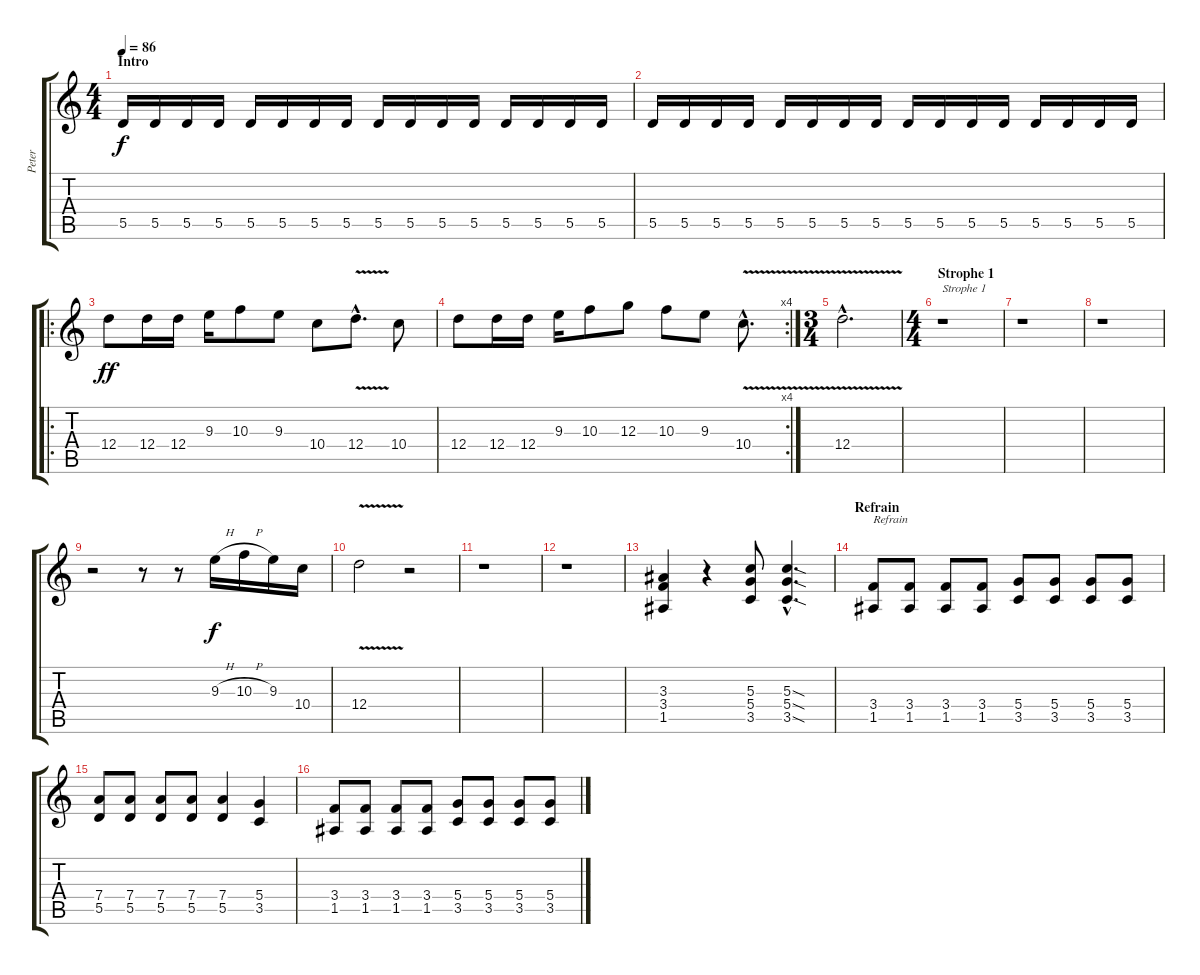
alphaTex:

\track ("Peter" "Peter") {instrument distortionguitar}
\staff {score tabs}
\tuning (E4 B3 G3 D3 A2 E2) {hide}
\ts (4 4)
\section ("" "Intro")
\tempo 86
\clef g2
\ks c
5.5.16{dy f instrument distortionguitar} 5.5.16 5.5.16 5.5.16 5.5.16 5.5.16 5.5.16 5.5.16 5.5.16 5.5.16 5.5.16 5.5.16 5.5.16 5.5.16 5.5.16 5.5.16 |
5.5.16 5.5.16 5.5.16 5.5.16 5.5.16 5.5.16 5.5.16 5.5.16 5.5.16 5.5.16 5.5.16 5.5.16 5.5.16 5.5.16 5.5.16 5.5.16 |
\ro
12.4.8{dy ff} 12.4.16 12.4.16 9.3.16 10.3.8 9.3.8 10.4.8 12.4{v hac}.8{d} 10.4.8 |
\rc 4
12.4.8 12.4.16 12.4.16 9.3.16 10.3.8 12.3.8 10.3.8 9.3.8 10.4{v hac}.8{d} |
\ts (3 4)
12.4{v hac}.2{d} |
\ts (4 4)
\section ("" "Strophe 1")
r.1{txt "Strophe 1"} |
r.1 |
r.1 |
r.2 r.8 r.8 9.3{h}.16{dy f} 10.3{h}.16 9.3.16 10.4.16 |
12.4{v}.2 r.2 |
r.1 |
r.1 |
(3.3 3.4 1.5).4 r.4 (5.3 5.4 3.5).8 (5.3{sod hac} 5.4{sod hac} 3.5{sod hac}).4{d} |
\section ("" "Refrain")
(3.4 1.5).8{txt "Refrain" volume 8} (3.4 1.5).8 (3.4 1.5).8 (3.4 1.5).8 (5.4 3.5).8 (5.4 3.5).8 (5.4 3.5).8 (5.4 3.5).8 |
(7.4 5.5).8 (7.4 5.5).8 (7.4 5.5).8 (7.4 5.5).8 (7.4 5.5).4 (5.4 3.5).4 |
(3.4 1.5).8 (3.4 1.5).8 (3.4 1.5).8 (3.4 1.5).8 (5.4 3.5).8 (5.4 3.5).8 (5.4 3.5).8 (5.4 3.5).8
